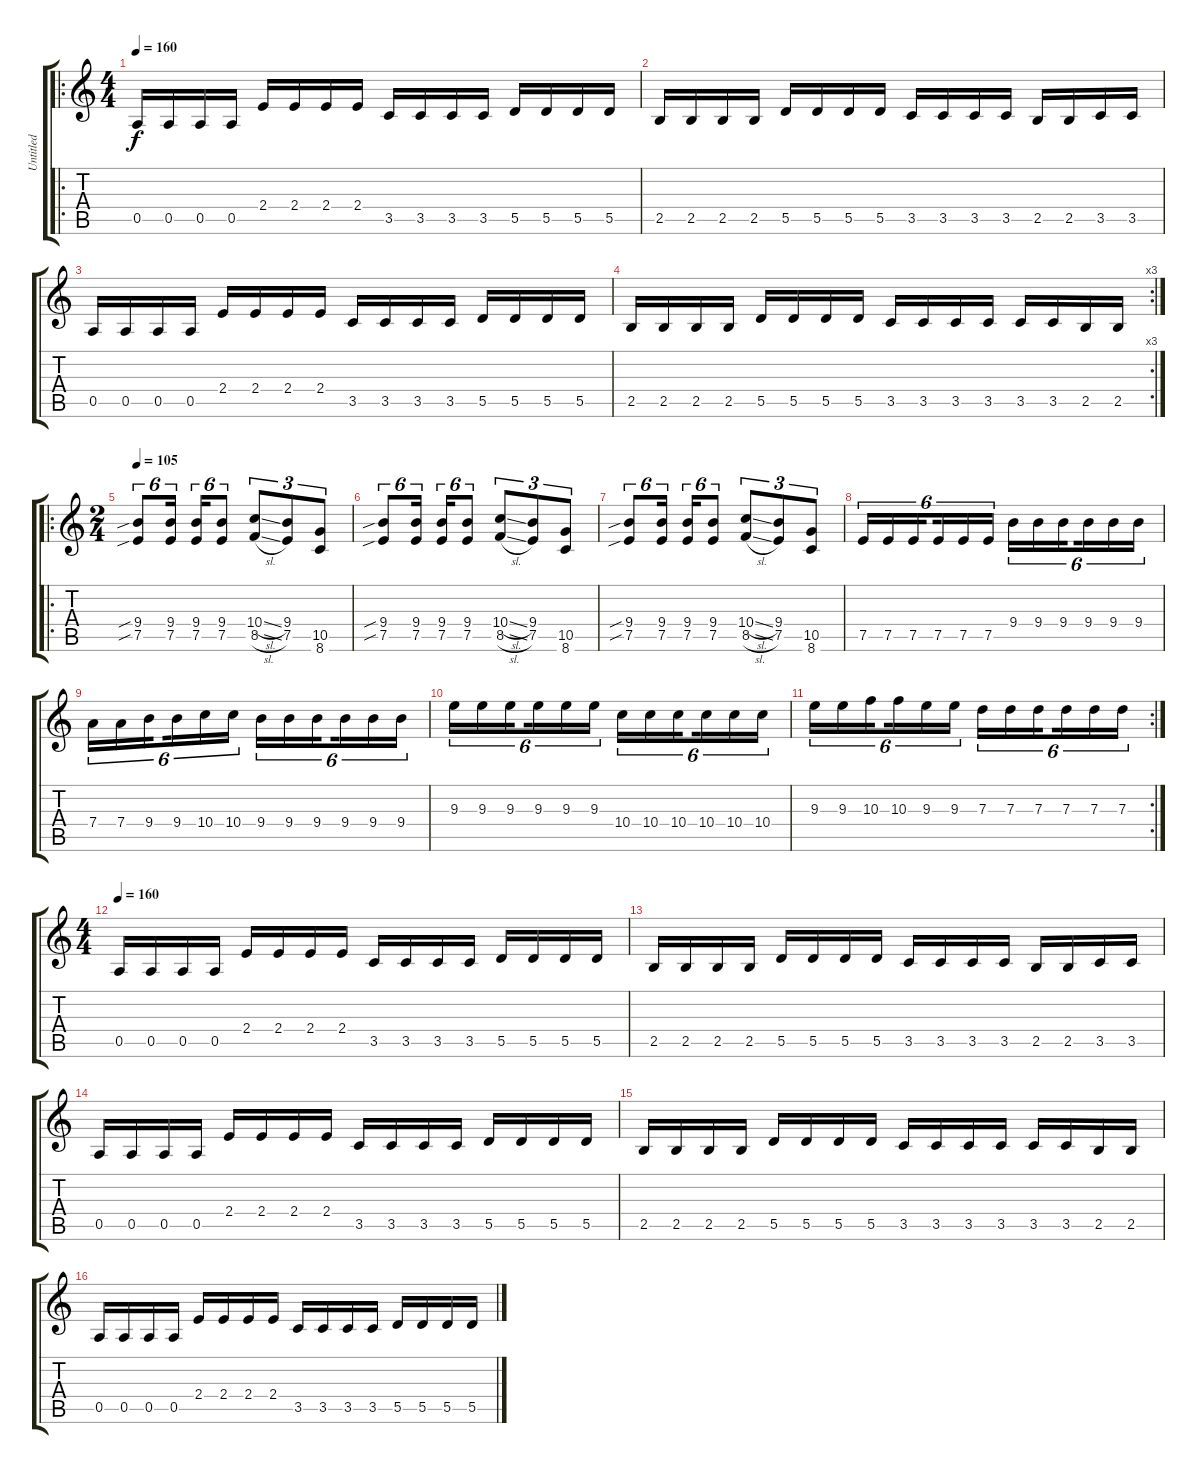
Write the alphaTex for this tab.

\track ("Untitled" "Untitled") {instrument overdrivenguitar}
\staff {score tabs}
\tuning (E4 B3 G3 D3 A2 E2) {hide}
\ro
\ts (4 4)
\tempo 160
\clef g2
\ks c
0.5.16{dy f instrument overdrivenguitar} 0.5.16 0.5.16 0.5.16 2.4.16 2.4.16 2.4.16 2.4.16 3.5.16 3.5.16 3.5.16 3.5.16 5.5.16 5.5.16 5.5.16 5.5.16 |
2.5.16 2.5.16 2.5.16 2.5.16 5.5.16 5.5.16 5.5.16 5.5.16 3.5.16 3.5.16 3.5.16 3.5.16 2.5.16 2.5.16 3.5.16 3.5.16 |
0.5.16 0.5.16 0.5.16 0.5.16 2.4.16 2.4.16 2.4.16 2.4.16 3.5.16 3.5.16 3.5.16 3.5.16 5.5.16 5.5.16 5.5.16 5.5.16 |
\rc 3
2.5.16 2.5.16 2.5.16 2.5.16 5.5.16 5.5.16 5.5.16 5.5.16 3.5.16 3.5.16 3.5.16 3.5.16 3.5.16 3.5.16 2.5.16 2.5.16 |
\ro
\ts (2 4)
\tempo 105
(9.4{sib} 7.5{sib}).8{tu (6 4)} (9.4 7.5).16{tu (6 4) beam splitsecondary} (9.4 7.5).16{tu (6 4)} (9.4 7.5).8{tu (6 4)} (10.4{sl} 8.5{sl}).8{tu (3 2)} (9.4 7.5).8{tu (3 2)} (10.5 8.6).8{tu (3 2)} |
(9.4{sib} 7.5{sib}).8{tu (6 4)} (9.4 7.5).16{tu (6 4) beam splitsecondary} (9.4 7.5).16{tu (6 4)} (9.4 7.5).8{tu (6 4)} (10.4{sl} 8.5{sl}).8{tu (3 2)} (9.4 7.5).8{tu (3 2)} (10.5 8.6).8{tu (3 2)} |
(9.4{sib} 7.5{sib}).8{tu (6 4)} (9.4 7.5).16{tu (6 4) beam splitsecondary} (9.4 7.5).16{tu (6 4)} (9.4 7.5).8{tu (6 4)} (10.4{sl} 8.5{sl}).8{tu (3 2)} (9.4 7.5).8{tu (3 2)} (10.5 8.6).8{tu (3 2)} |
7.5.16{tu (6 4)} 7.5.16{tu (6 4)} 7.5.16{tu (6 4) beam splitsecondary} 7.5.16{tu (6 4)} 7.5.16{tu (6 4)} 7.5.16{tu (6 4)} 9.4.16{tu (6 4)} 9.4.16{tu (6 4)} 9.4.16{tu (6 4) beam splitsecondary} 9.4.16{tu (6 4)} 9.4.16{tu (6 4)} 9.4.16{tu (6 4)} |
7.4.16{tu (6 4)} 7.4.16{tu (6 4)} 9.4.16{tu (6 4) beam splitsecondary} 9.4.16{tu (6 4)} 10.4.16{tu (6 4)} 10.4.16{tu (6 4)} 9.4.16{tu (6 4)} 9.4.16{tu (6 4)} 9.4.16{tu (6 4) beam splitsecondary} 9.4.16{tu (6 4)} 9.4.16{tu (6 4)} 9.4.16{tu (6 4)} |
9.3.16{tu (6 4)} 9.3.16{tu (6 4)} 9.3.16{tu (6 4) beam splitsecondary} 9.3.16{tu (6 4)} 9.3.16{tu (6 4)} 9.3.16{tu (6 4)} 10.4.16{tu (6 4)} 10.4.16{tu (6 4)} 10.4.16{tu (6 4) beam splitsecondary} 10.4.16{tu (6 4)} 10.4.16{tu (6 4)} 10.4.16{tu (6 4)} |
\rc 2
9.3.16{tu (6 4)} 9.3.16{tu (6 4)} 10.3.16{tu (6 4) beam splitsecondary} 10.3.16{tu (6 4)} 9.3.16{tu (6 4)} 9.3.16{tu (6 4)} 7.3.16{tu (6 4)} 7.3.16{tu (6 4)} 7.3.16{tu (6 4) beam splitsecondary} 7.3.16{tu (6 4)} 7.3.16{tu (6 4)} 7.3.16{tu (6 4)} |
\ts (4 4)
\tempo 160
0.5.16 0.5.16 0.5.16 0.5.16 2.4.16 2.4.16 2.4.16 2.4.16 3.5.16 3.5.16 3.5.16 3.5.16 5.5.16 5.5.16 5.5.16 5.5.16 |
2.5.16 2.5.16 2.5.16 2.5.16 5.5.16 5.5.16 5.5.16 5.5.16 3.5.16 3.5.16 3.5.16 3.5.16 2.5.16 2.5.16 3.5.16 3.5.16 |
0.5.16 0.5.16 0.5.16 0.5.16 2.4.16 2.4.16 2.4.16 2.4.16 3.5.16 3.5.16 3.5.16 3.5.16 5.5.16 5.5.16 5.5.16 5.5.16 |
2.5.16 2.5.16 2.5.16 2.5.16 5.5.16 5.5.16 5.5.16 5.5.16 3.5.16 3.5.16 3.5.16 3.5.16 3.5.16 3.5.16 2.5.16 2.5.16 |
0.5.16 0.5.16 0.5.16 0.5.16 2.4.16 2.4.16 2.4.16 2.4.16 3.5.16 3.5.16 3.5.16 3.5.16 5.5.16 5.5.16 5.5.16 5.5.16
